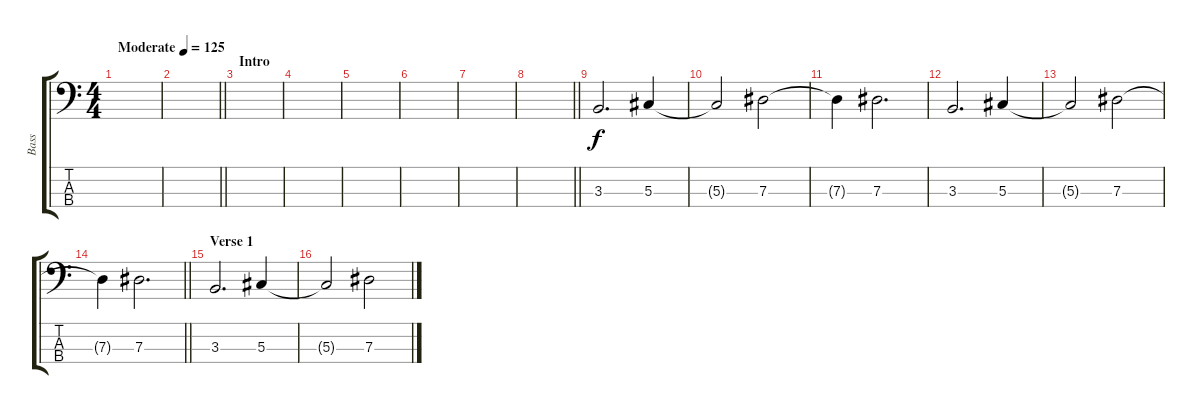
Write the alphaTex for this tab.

\track ("Bass" "Bass") {instrument electricbassfinger}
\staff {score tabs}
\tuning (Gb2 Db2 Ab1 Eb1) {hide}
\ts (4 4)
\tempo (125 "Moderate")
\clef f4
\ks c
|
\barLineRight lightlight
|
\section ("" "Intro")
|
|
|
|
|
\barLineRight lightlight
|
\section ("" "")
3.3.2{d} 5.3.4 |
5.3{t}.2 7.3.2 |
7.3{t}.4 7.3.2{d} |
3.3.2{d} 5.3.4 |
5.3{t}.2 7.3.2 |
\barLineRight lightlight
7.3{t}.4 7.3.2{d} |
\section ("" "Verse 1")
3.3.2{d} 5.3.4 |
5.3{t}.2 7.3.2
